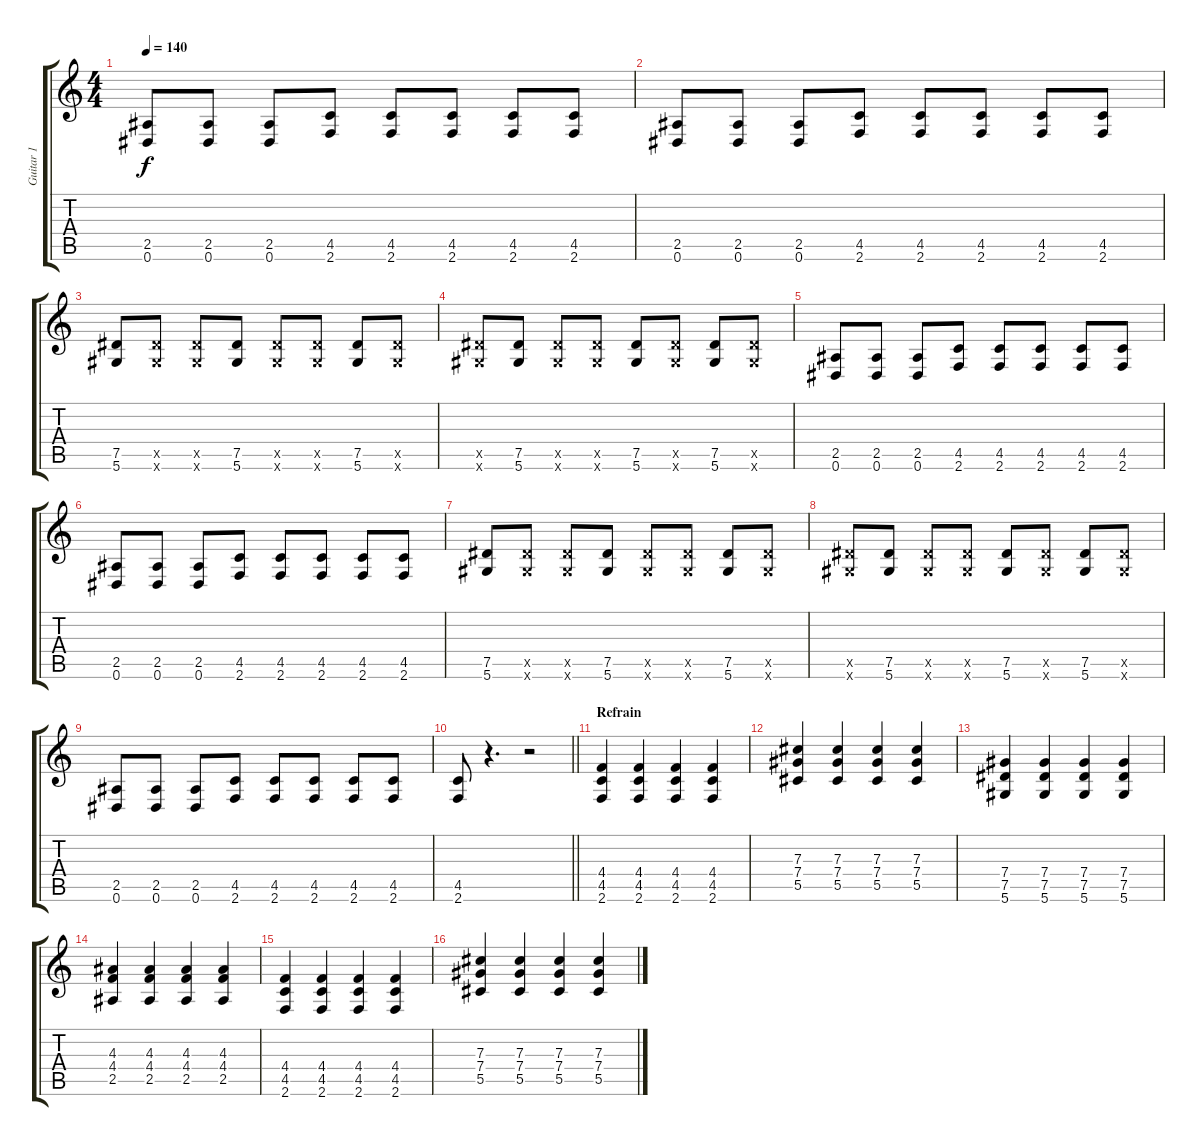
\track ("Guitar 1" "Guitar 1") {instrument distortionguitar}
\staff {score tabs}
\tuning (Eb4 Bb3 Gb3 Db3 Ab2 Eb2) {hide}
\ts (4 4)
\tempo 140
\clef g2
\ks c
(2.5 0.6).8{dy f} (2.5 0.6).8 (2.5 0.6).8 (4.5 2.6).8 (4.5 2.6).8 (4.5 2.6).8 (4.5 2.6).8 (4.5 2.6).8 |
(2.5 0.6).8 (2.5 0.6).8 (2.5 0.6).8 (4.5 2.6).8 (4.5 2.6).8 (4.5 2.6).8 (4.5 2.6).8 (4.5 2.6).8 |
(7.5 5.6).8 (7.5{x} 5.6{x}).8 (7.5{x} 5.6{x}).8 (7.5 5.6).8 (7.5{x} 5.6{x}).8 (7.5{x} 5.6{x}).8 (7.5 5.6).8 (7.5{x} 5.6{x}).8 |
(7.5{x} 5.6{x}).8 (7.5 5.6).8 (7.5{x} 5.6{x}).8 (7.5{x} 5.6{x}).8 (7.5 5.6).8 (7.5{x} 5.6{x}).8 (7.5 5.6).8 (7.5{x} 5.6{x}).8 |
(2.5 0.6).8 (2.5 0.6).8 (2.5 0.6).8 (4.5 2.6).8 (4.5 2.6).8 (4.5 2.6).8 (4.5 2.6).8 (4.5 2.6).8 |
(2.5 0.6).8 (2.5 0.6).8 (2.5 0.6).8 (4.5 2.6).8 (4.5 2.6).8 (4.5 2.6).8 (4.5 2.6).8 (4.5 2.6).8 |
(7.5 5.6).8 (7.5{x} 5.6{x}).8 (7.5{x} 5.6{x}).8 (7.5 5.6).8 (7.5{x} 5.6{x}).8 (7.5{x} 5.6{x}).8 (7.5 5.6).8 (7.5{x} 5.6{x}).8 |
(7.5{x} 5.6{x}).8 (7.5 5.6).8 (7.5{x} 5.6{x}).8 (7.5{x} 5.6{x}).8 (7.5 5.6).8 (7.5{x} 5.6{x}).8 (7.5 5.6).8 (7.5{x} 5.6{x}).8 |
(2.5 0.6).8 (2.5 0.6).8 (2.5 0.6).8 (4.5 2.6).8 (4.5 2.6).8 (4.5 2.6).8 (4.5 2.6).8 (4.5 2.6).8 |
\barLineRight lightlight
(4.5 2.6).8 r.4{d} r.2 |
\section ("" "Refrain")
(4.4 4.5 2.6).4 (4.4 4.5 2.6).4 (4.4 4.5 2.6).4 (4.4 4.5 2.6).4 |
(7.3 7.4 5.5).4 (7.3 7.4 5.5).4 (7.3 7.4 5.5).4 (7.3 7.4 5.5).4 |
(7.4 7.5 5.6).4 (7.4 7.5 5.6).4 (7.4 7.5 5.6).4 (7.4 7.5 5.6).4 |
(4.3 4.4 2.5).4 (4.3 4.4 2.5).4 (4.3 4.4 2.5).4 (4.3 4.4 2.5).4 |
(4.4 4.5 2.6).4 (4.4 4.5 2.6).4 (4.4 4.5 2.6).4 (4.4 4.5 2.6).4 |
(7.3 7.4 5.5).4 (7.3 7.4 5.5).4 (7.3 7.4 5.5).4 (7.3 7.4 5.5).4
